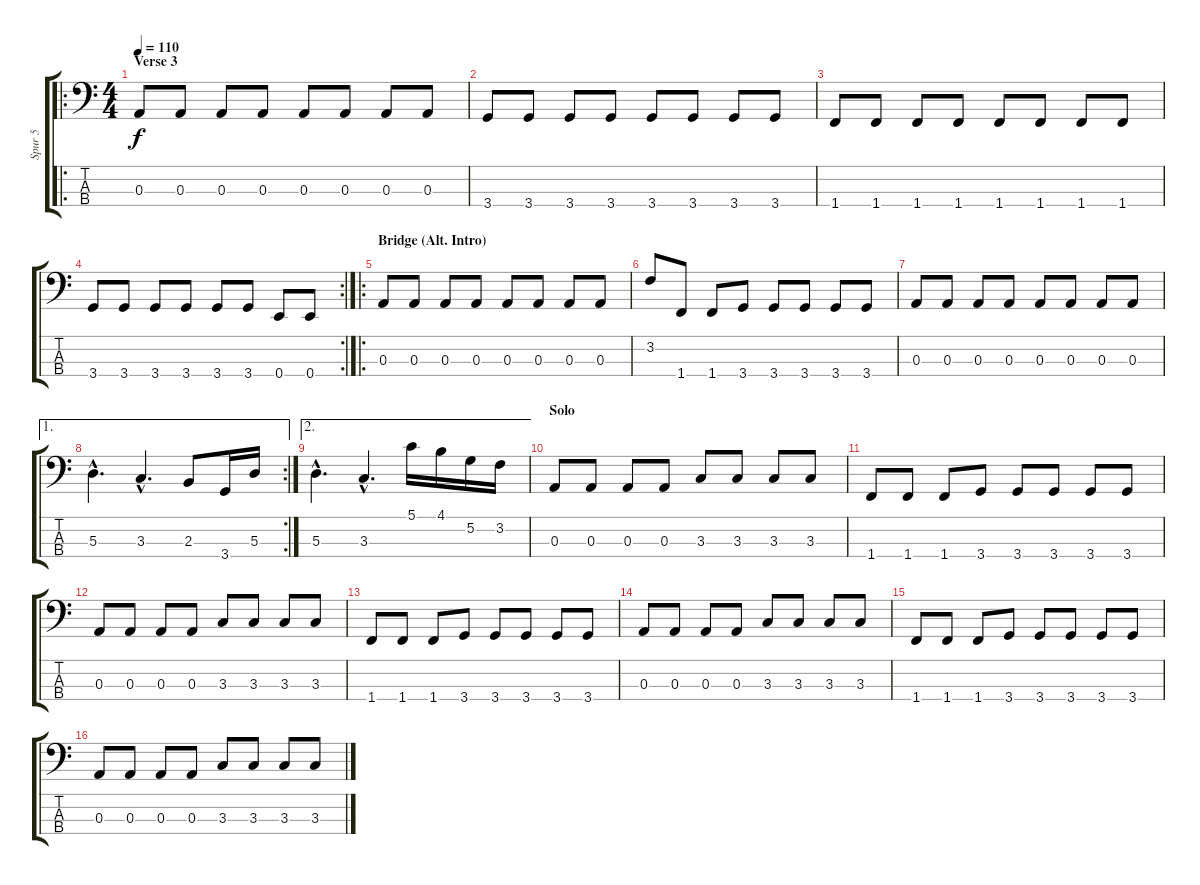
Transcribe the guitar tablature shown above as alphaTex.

\track ("Spur 5" "Spur 5") {instrument electricbassfinger}
\staff {score tabs}
\tuning (G2 D2 A1 E1) {hide}
\ro
\ts (4 4)
\section ("" "Verse 3")
\tempo 110
\clef f4
\ks c
0.3.8{dy f} 0.3.8 0.3.8 0.3.8 0.3.8 0.3.8 0.3.8 0.3.8 |
3.4.8 3.4.8 3.4.8 3.4.8 3.4.8 3.4.8 3.4.8 3.4.8 |
1.4.8 1.4.8 1.4.8 1.4.8 1.4.8 1.4.8 1.4.8 1.4.8 |
\rc 2
3.4.8 3.4.8 3.4.8 3.4.8 3.4.8 3.4.8 0.4.8 0.4.8 |
\ro
\section ("" "Bridge (Alt. Intro)")
0.3.8 0.3.8 0.3.8 0.3.8 0.3.8 0.3.8 0.3.8 0.3.8 |
3.2.8 1.4.8 1.4.8 3.4.8 3.4.8 3.4.8 3.4.8 3.4.8 |
0.3.8 0.3.8 0.3.8 0.3.8 0.3.8 0.3.8 0.3.8 0.3.8 |
\ae 1
\rc 2
5.3{hac}.4{d} 3.3{hac}.4{d} 2.3.8 3.4.16 5.3.16 |
\ae 2
5.3{hac}.4{d} 3.3{hac}.4{d} 5.1.16 4.1.16 5.2.16 3.2.16 |
\section ("" "Solo")
0.3.8 0.3.8 0.3.8 0.3.8 3.3.8 3.3.8 3.3.8 3.3.8 |
1.4.8 1.4.8 1.4.8 3.4.8 3.4.8 3.4.8 3.4.8 3.4.8 |
0.3.8 0.3.8 0.3.8 0.3.8 3.3.8 3.3.8 3.3.8 3.3.8 |
1.4.8 1.4.8 1.4.8 3.4.8 3.4.8 3.4.8 3.4.8 3.4.8 |
0.3.8 0.3.8 0.3.8 0.3.8 3.3.8 3.3.8 3.3.8 3.3.8 |
1.4.8 1.4.8 1.4.8 3.4.8 3.4.8 3.4.8 3.4.8 3.4.8 |
0.3.8 0.3.8 0.3.8 0.3.8 3.3.8 3.3.8 3.3.8 3.3.8
